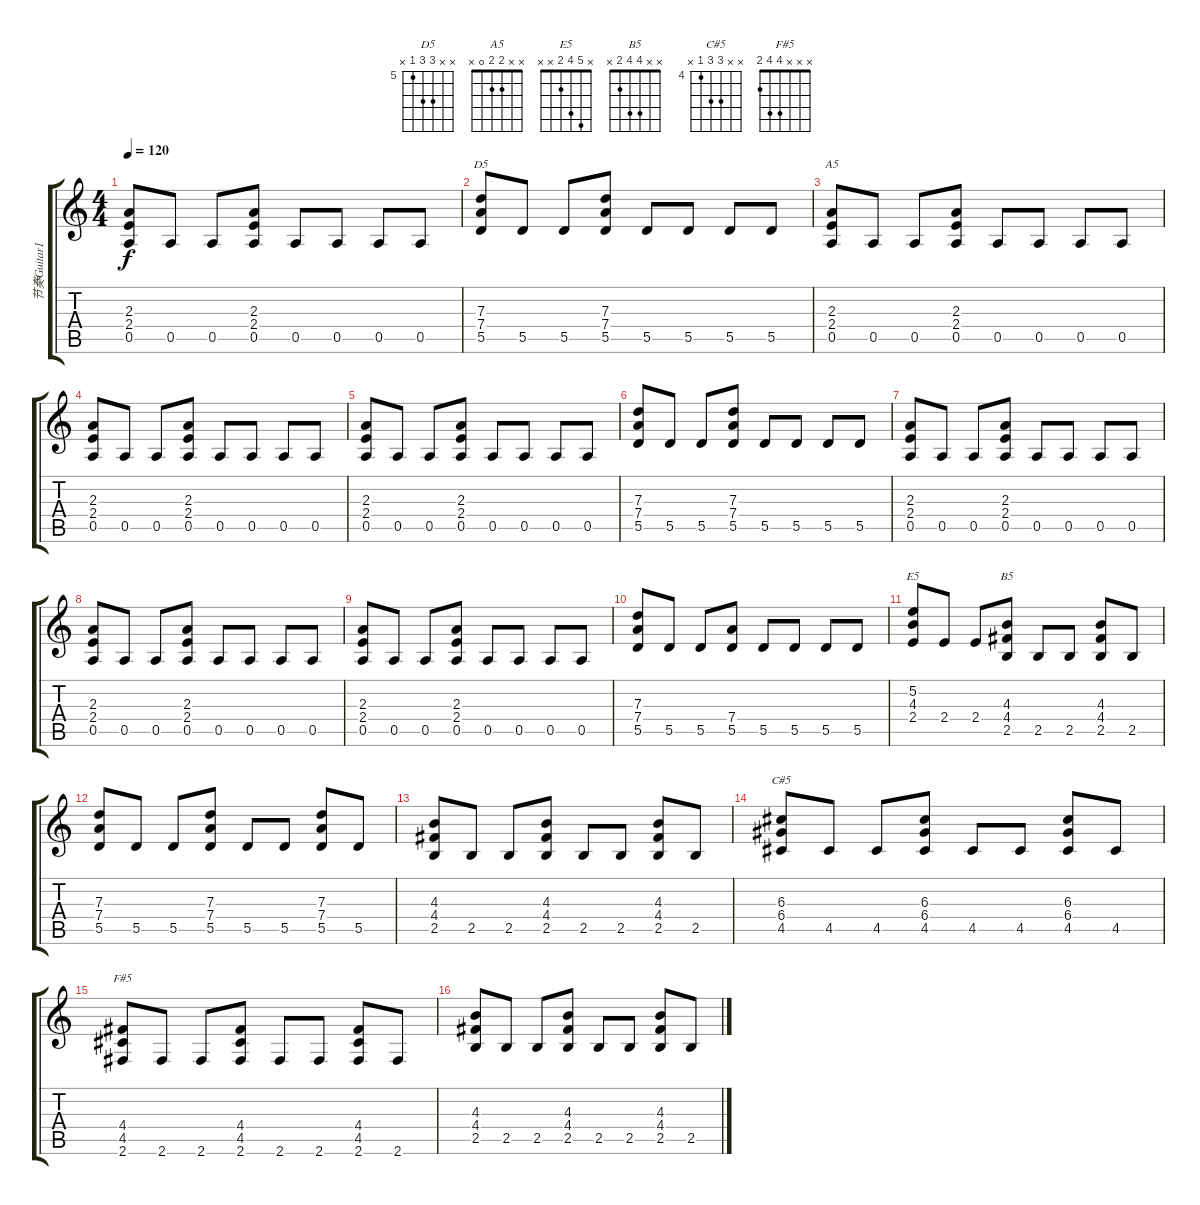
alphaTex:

\track ("节奏Guitar1" "节奏Guitar1") {instrument distortionguitar}
\staff {score tabs}
\tuning (E4 B3 G3 D3 A2 E2) {hide}
\chord ("D5" x x 7 7 5 x) {firstfret 5}
\chord ("A5" x x 2 2 0 x)
\chord ("E5" x 5 4 2 x x)
\chord ("B5" x x 4 4 2 x)
\chord ("C#5" x x 6 6 4 x) {firstfret 4}
\chord ("F#5" x x x 4 4 2)
\ts (4 4)
\tempo 120
\clef g2
\ks c
(2.3 2.4 0.5).8{dy f} 0.5.8 0.5.8 (2.3 2.4 0.5).8 0.5.8 0.5.8 0.5.8 0.5.8 |
(7.3 7.4 5.5).8{ch "D5"} 5.5.8 5.5.8 (7.3 7.4 5.5).8 5.5.8 5.5.8 5.5.8 5.5.8 |
(2.3 2.4 0.5).8{ch "A5"} 0.5.8 0.5.8 (2.3 2.4 0.5).8 0.5.8 0.5.8 0.5.8 0.5.8 |
(2.3 2.4 0.5).8 0.5.8 0.5.8 (2.3 2.4 0.5).8 0.5.8 0.5.8 0.5.8 0.5.8 |
(2.3 2.4 0.5).8 0.5.8 0.5.8 (2.3 2.4 0.5).8 0.5.8 0.5.8 0.5.8 0.5.8 |
(7.3 7.4 5.5).8 5.5.8 5.5.8 (7.3 7.4 5.5).8 5.5.8 5.5.8 5.5.8 5.5.8 |
(2.3 2.4 0.5).8 0.5.8 0.5.8 (2.3 2.4 0.5).8 0.5.8 0.5.8 0.5.8 0.5.8 |
(2.3 2.4 0.5).8 0.5.8 0.5.8 (2.3 2.4 0.5).8 0.5.8 0.5.8 0.5.8 0.5.8 |
(2.3 2.4 0.5).8 0.5.8 0.5.8 (2.3 2.4 0.5).8 0.5.8 0.5.8 0.5.8 0.5.8 |
(7.3 7.4 5.5).8 5.5.8 5.5.8 (7.4 5.5).8 5.5.8 5.5.8 5.5.8 5.5.8 |
(5.2 4.3 2.4).8{ch "E5"} 2.4.8 2.4.8 (4.3 4.4 2.5).8{ch "B5"} 2.5.8 2.5.8 (4.3 4.4 2.5).8 2.5.8 |
(7.3 7.4 5.5).8 5.5.8 5.5.8 (7.3 7.4 5.5).8 5.5.8 5.5.8 (7.3 7.4 5.5).8 5.5.8 |
(4.3 4.4 2.5).8 2.5.8 2.5.8 (4.3 4.4 2.5).8 2.5.8 2.5.8 (4.3 4.4 2.5).8 2.5.8 |
(6.3 6.4 4.5).8{ch "C#5"} 4.5.8 4.5.8 (6.3 6.4 4.5).8 4.5.8 4.5.8 (6.3 6.4 4.5).8 4.5.8 |
(4.4 4.5 2.6).8{ch "F#5"} 2.6.8 2.6.8 (4.4 4.5 2.6).8 2.6.8 2.6.8 (4.4 4.5 2.6).8 2.6.8 |
(4.3 4.4 2.5).8 2.5.8 2.5.8 (4.3 4.4 2.5).8 2.5.8 2.5.8 (4.3 4.4 2.5).8 2.5.8
